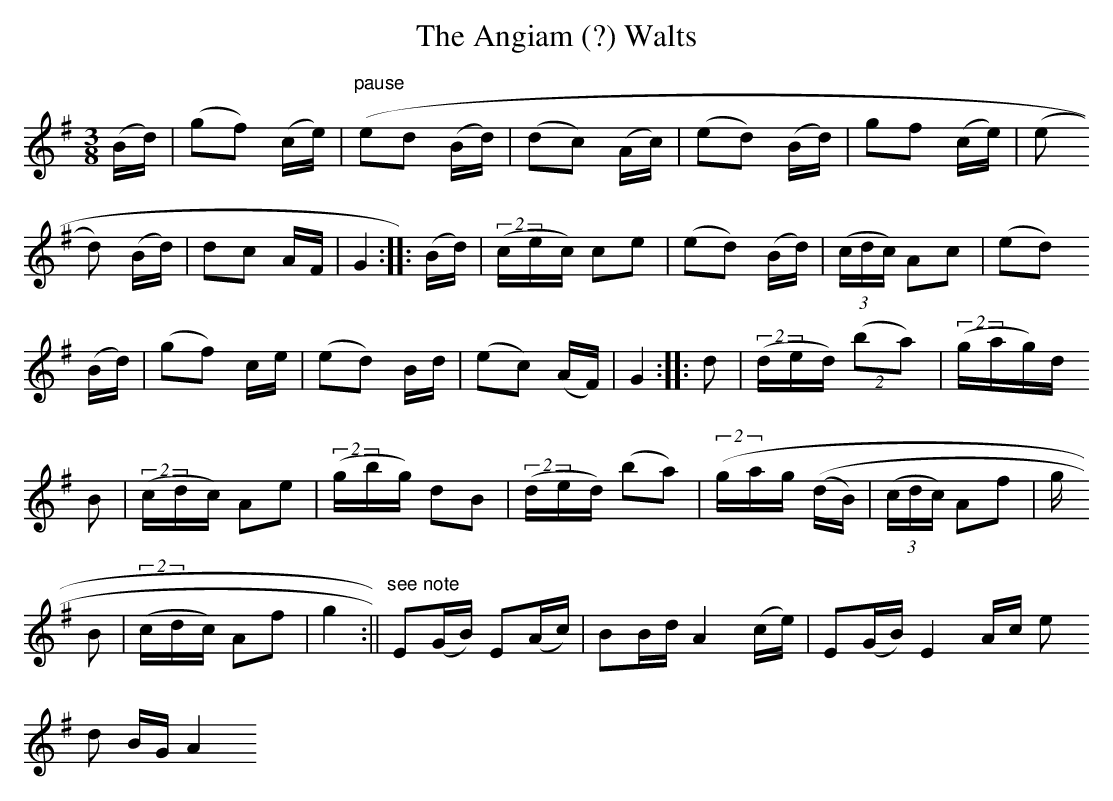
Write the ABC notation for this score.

X:1
T:The Angiam (?) Walts
M:3/8
L:1/16
K:G major
(Bd)|(g2f2) (ce)|("pause"e2d2 (Bd)|(d2c2) (Ac)|(e2d2) (Bd)|g2f2 (ce)|(e2
d2) (Bd)|d2c2 AF|G4:||:(Bd)|((2cec) c2e2|(e2d2) (Bd)|((3cdc) A2c2|(e2d2)
(Bd)|(g2f2) ce|(e2d2) Bd|(e2c2) (AF)|G4:||:d2|((2ded) ((2b2a2)|((2gag)d
2B2|((2cdc) A2e2|((2gbg) d2B2|((2ded) (b2a2)|((2gag( (dB)|((3cdc) A2f2|g
4:||:d2|c2A2f2|(gb) ((2ded)|((3cdc) A2f2|g2b2 d2|((3ded) (b2a2)|(gag) d2
B2|((2cdc) A2f2|g4:|| "see note"E2(GB) E2(Ac)|B2Bd A4 (ce)|E2(GB)E4Ac e2
d2 BGA4
